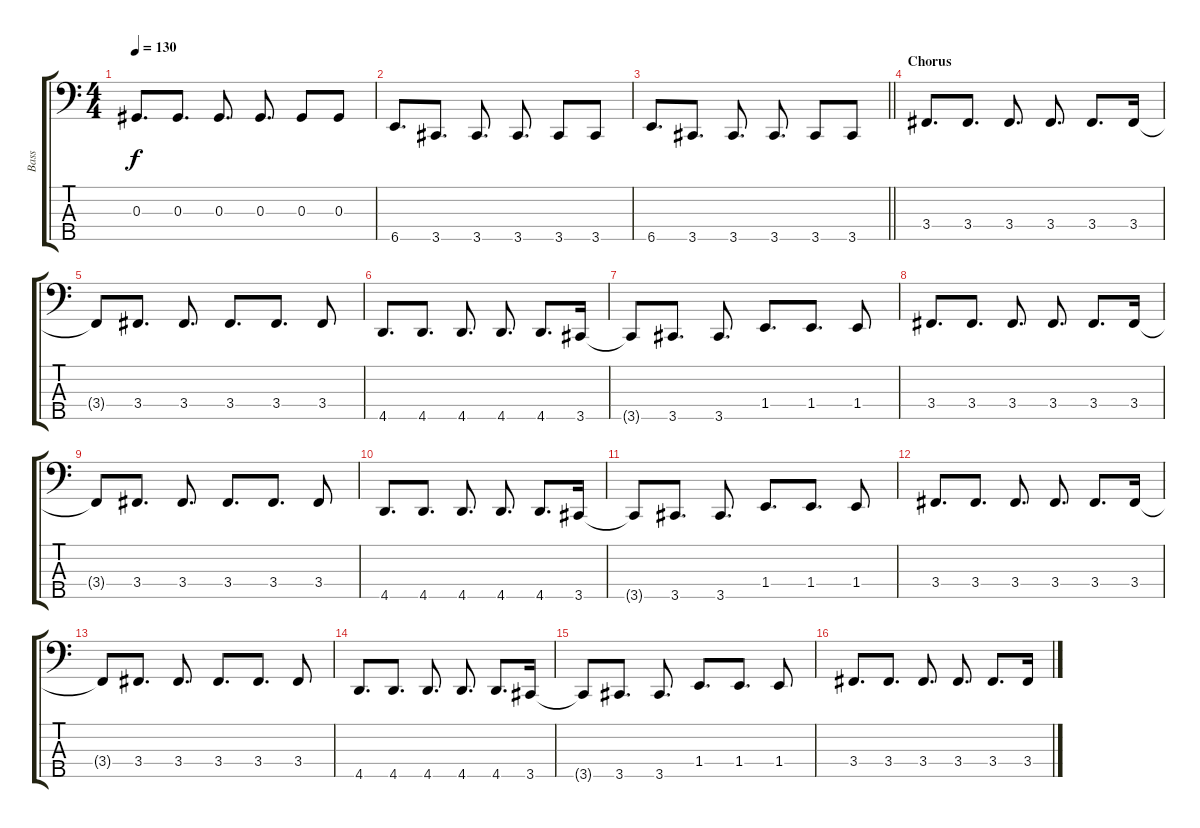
\track ("Bass" "Bass") {instrument electricbassfinger}
\staff {score tabs}
\tuning (Gb2 Db2 Ab1 Eb1 Bb0) {hide}
\ts (4 4)
\tempo 130
\clef f4
\ks c
0.3.8{d dy f} 0.3.8{d} 0.3.8{d} 0.3.8{d} 0.3.8 0.3.8 |
6.5.8{d} 3.5.8{d} 3.5.8{d} 3.5.8{d} 3.5.8 3.5.8 |
\barLineRight lightlight
6.5.8{d} 3.5.8{d} 3.5.8{d} 3.5.8{d} 3.5.8 3.5.8 |
\section ("" "Chorus")
3.4.8{d} 3.4.8{d} 3.4.8{d} 3.4.8{d} 3.4.8{d} 3.4.16 |
3.4{t}.8 3.4.8{d} 3.4.8{d} 3.4.8{d} 3.4.8{d} 3.4.8 |
4.5.8{d} 4.5.8{d} 4.5.8{d} 4.5.8{d} 4.5.8{d} 3.5.16 |
3.5{t}.8 3.5.8{d} 3.5.8{d} 1.4.8{d} 1.4.8{d} 1.4.8 |
3.4.8{d} 3.4.8{d} 3.4.8{d} 3.4.8{d} 3.4.8{d} 3.4.16 |
3.4{t}.8 3.4.8{d} 3.4.8{d} 3.4.8{d} 3.4.8{d} 3.4.8 |
4.5.8{d} 4.5.8{d} 4.5.8{d} 4.5.8{d} 4.5.8{d} 3.5.16 |
3.5{t}.8 3.5.8{d} 3.5.8{d} 1.4.8{d} 1.4.8{d} 1.4.8 |
3.4.8{d} 3.4.8{d} 3.4.8{d} 3.4.8{d} 3.4.8{d} 3.4.16 |
3.4{t}.8 3.4.8{d} 3.4.8{d} 3.4.8{d} 3.4.8{d} 3.4.8 |
4.5.8{d} 4.5.8{d} 4.5.8{d} 4.5.8{d} 4.5.8{d} 3.5.16 |
3.5{t}.8 3.5.8{d} 3.5.8{d} 1.4.8{d} 1.4.8{d} 1.4.8 |
3.4.8{d} 3.4.8{d} 3.4.8{d} 3.4.8{d} 3.4.8{d} 3.4.16
